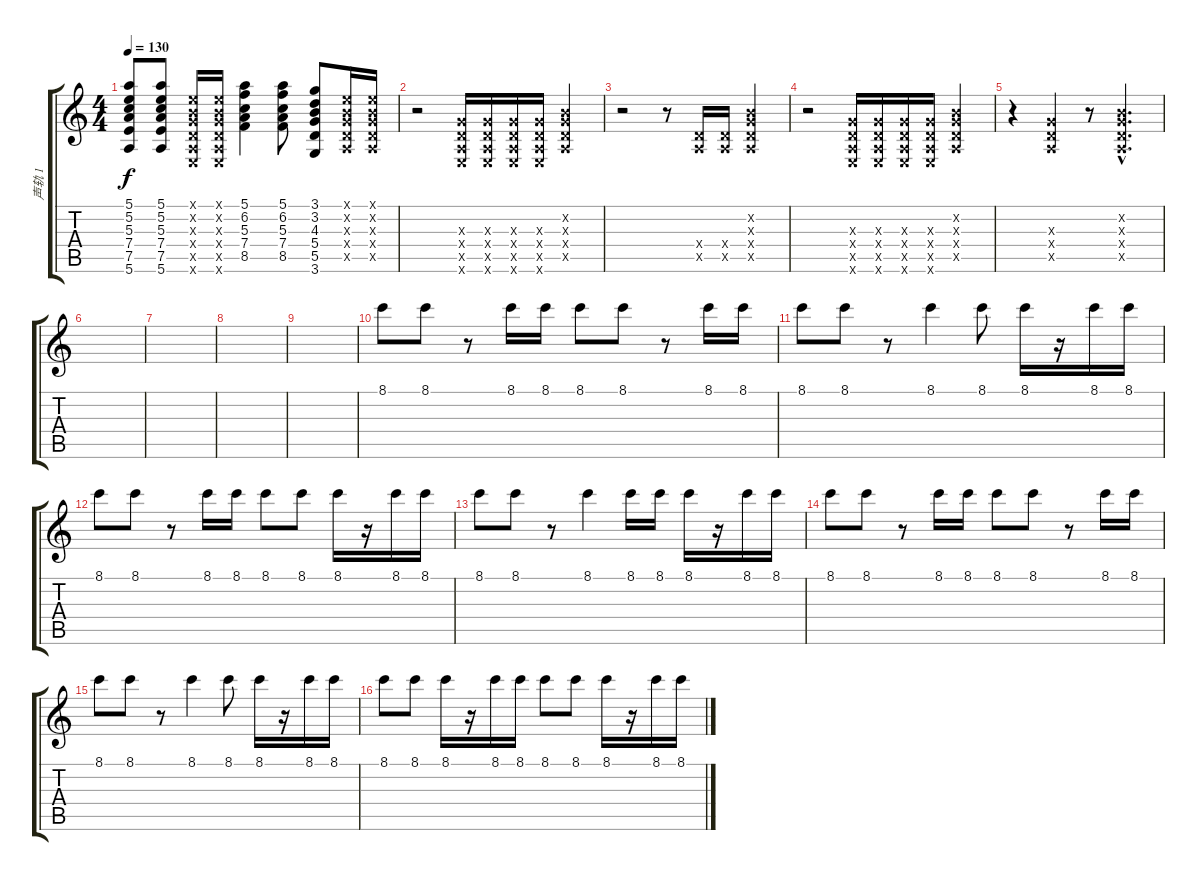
\track ("声轨 1" "声轨 1") {instrument overdrivenguitar}
\staff {score tabs}
\tuning (E4 B3 G3 D3 A2 E2) {hide}
\ts (4 4)
\tempo 130
\clef g2
\ks c
(5.1 5.2 5.3 7.4 7.5 5.6).8{dy f} (5.1 5.2 5.3 7.4 7.5 5.6).8 (0.1{x} 0.2{x} 0.3{x} 0.4{x} 0.5{x} 0.6{x}).16 (0.1{x} 0.2{x} 0.3{x} 0.4{x} 0.5{x} 0.6{x}).16 (5.1 6.2 5.3 7.4 8.5).4 (5.1 6.2 5.3 7.4 8.5).8 (3.1 3.2 4.3 5.4 5.5 3.6).8 (0.1{x} 0.2{x} 0.3{x} 0.4{x} 0.5{x}).16 (0.1{x} 0.2{x} 0.3{x} 0.4{x} 0.5{x}).16 |
r.2 (0.3{x} 0.4{x} 0.5{x} 0.6{x}).16 (0.3{x} 0.4{x} 0.5{x} 0.6{x}).16 (0.3{x} 0.4{x} 0.5{x} 0.6{x}).16 (0.3{x} 0.4{x} 0.5{x} 0.6{x}).16 (0.2{x} 0.3{x} 0.4{x} 0.5{x}).4 |
r.2 r.8 (0.4{x} 0.5{x}).16 (0.4{x} 0.5{x}).16 (0.2{x} 0.3{x} 0.4{x} 0.5{x}).4 |
r.2 (0.3{x} 0.4{x} 0.5{x} 0.6{x}).16 (0.3{x} 0.4{x} 0.5{x} 0.6{x}).16 (0.3{x} 0.4{x} 0.5{x} 0.6{x}).16 (0.3{x} 0.4{x} 0.5{x} 0.6{x}).16 (0.2{x} 0.3{x} 0.4{x} 0.5{x}).4 |
r.4 (0.3{x} 0.4{x} 0.5{x}).4 r.8 (0.2{hac x} 0.3{hac x} 0.4{hac x} 0.5{hac x}).4{d} |
|
|
|
|
8.1.8 8.1.8 r.8 8.1.16 8.1.16 8.1.8 8.1.8 r.8 8.1.16 8.1.16 |
8.1.8 8.1.8 r.8 8.1.4 8.1.8 8.1.16 r.16 8.1.16 8.1.16 |
8.1.8 8.1.8 r.8 8.1.16 8.1.16 8.1.8 8.1.8 8.1.16 r.16 8.1.16 8.1.16 |
8.1.8 8.1.8 r.8 8.1.4 8.1.16 8.1.16 8.1.16 r.16 8.1.16 8.1.16 |
8.1.8 8.1.8 r.8 8.1.16 8.1.16 8.1.8 8.1.8 r.8 8.1.16 8.1.16 |
8.1.8 8.1.8 r.8 8.1.4 8.1.8 8.1.16 r.16 8.1.16 8.1.16 |
8.1.8 8.1.8 8.1.16 r.16 8.1.16 8.1.16 8.1.8 8.1.8 8.1.16 r.16 8.1.16 8.1.16
